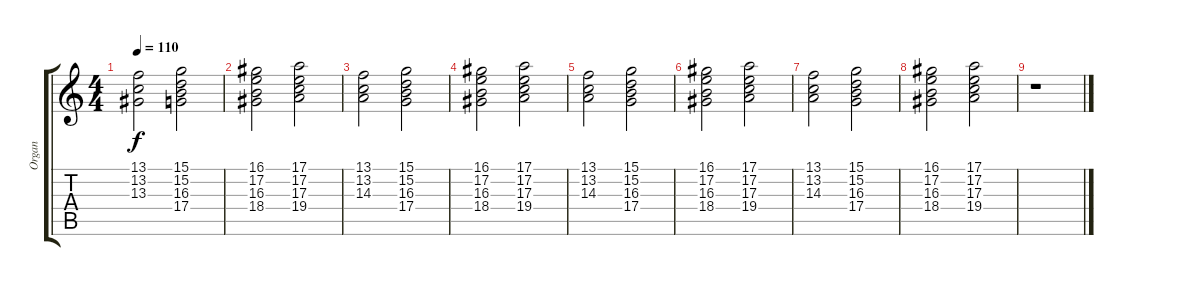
\track ("Organ" "Organ") {instrument churchorgan}
\staff {score tabs}
\tuning (E4 B3 G3 D3 A2 E2) {hide}
\ts (4 4)
\tempo 110
\clef g2
\ks c
(13.1 13.2 13.3).2{dy f} (15.1 15.2 16.3 17.4).2 |
(16.1 17.2 16.3 18.4).2 (17.1 17.2 17.3 19.4).2 |
(13.1 13.2 14.3).2 (15.1 15.2 16.3 17.4).2 |
(16.1 17.2 16.3 18.4).2 (17.1 17.2 17.3 19.4).2 |
(13.1 13.2 14.3).2 (15.1 15.2 16.3 17.4).2 |
(16.1 17.2 16.3 18.4).2 (17.1 17.2 17.3 19.4).2 |
(13.1 13.2 14.3).2 (15.1 15.2 16.3 17.4).2 |
(16.1 17.2 16.3 18.4).2 (17.1 17.2 17.3 19.4).2 |
r.1
